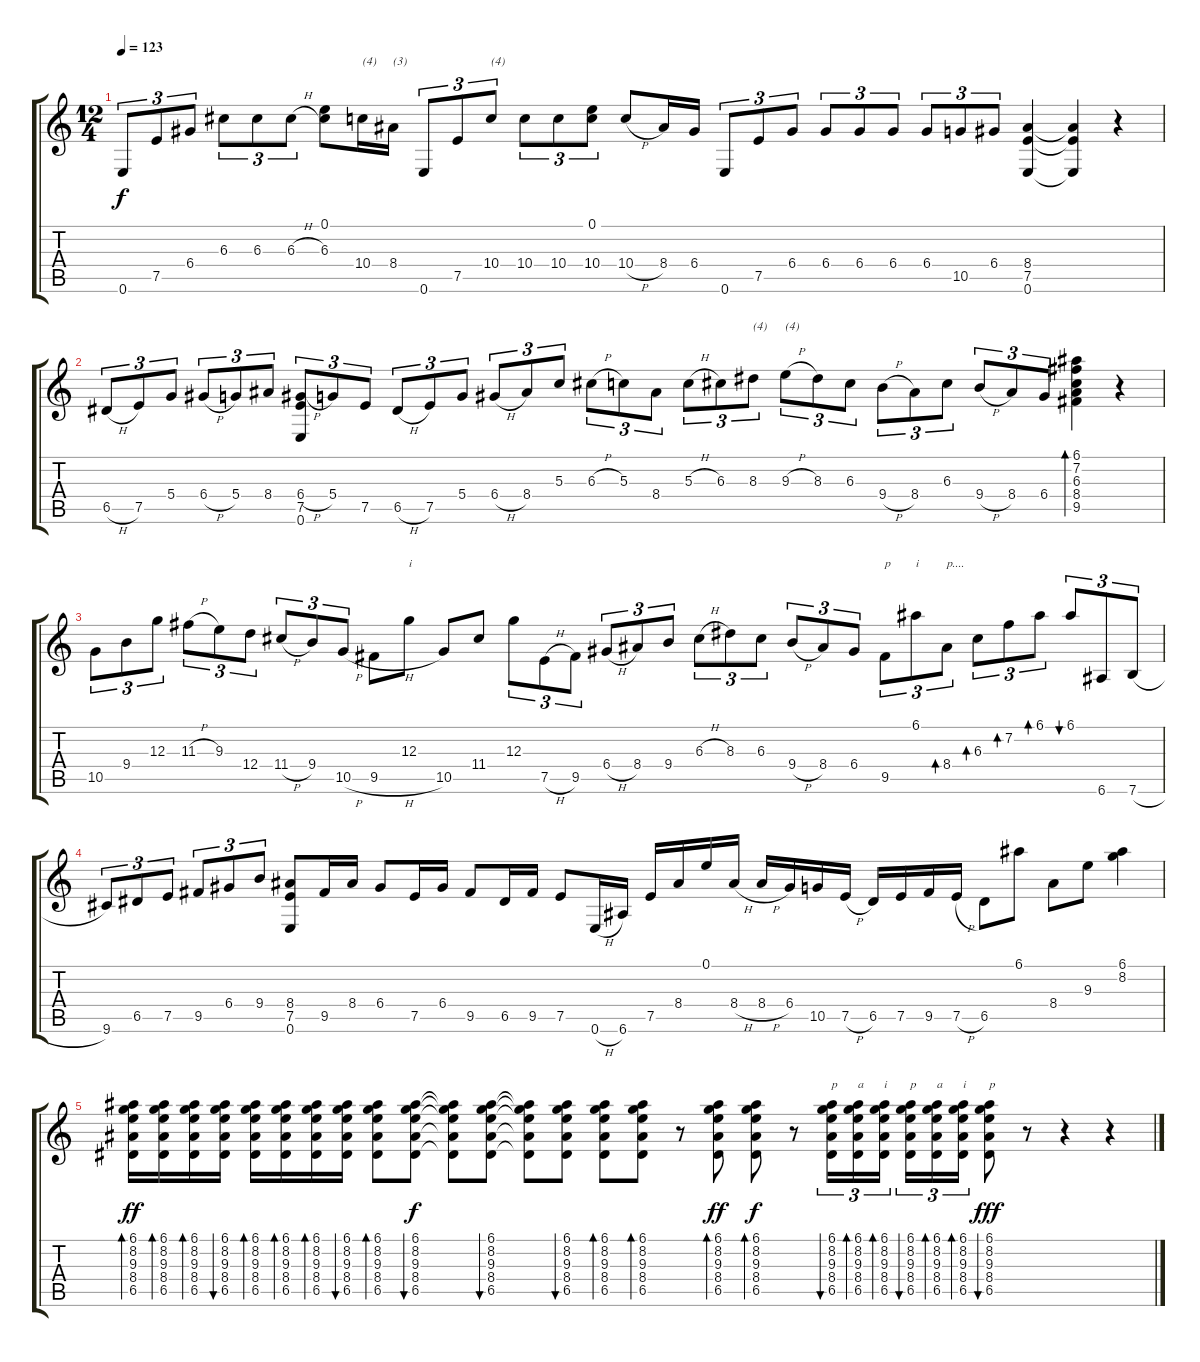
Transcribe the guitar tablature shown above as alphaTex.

\track "" {instrument acousticguitarnylon}
\staff {score tabs}
\tuning (E4 B3 G3 D3 A2 E2) {hide}
\ts (12 4)
\tempo 123
\clef g2
\ks c
0.6.8{tu (3 2) dy f} 7.5.8{tu (3 2)} 6.4.8{tu (3 2)} 6.3.8{tu (3 2)} 6.3.8{tu (3 2)} 6.3{h}.8{tu (3 2)} (0.1 6.3).8 10.4.16{txt "(4)"} 8.4.16{txt "(3)"} 0.6.8{tu (3 2)} 7.5.8{tu (3 2)} 10.4.8{tu (3 2) txt "(4)"} 10.4.8{tu (3 2)} 10.4.8{tu (3 2)} (0.1 10.4).8{tu (3 2)} 10.4{h}.8 8.4.16 6.4.16 0.6.8{tu (3 2)} 7.5.8{tu (3 2)} 6.4.8{tu (3 2)} 6.4.8{tu (3 2)} 6.4.8{tu (3 2)} 6.4.8{tu (3 2)} 6.4.8{tu (3 2)} 10.5.8{tu (3 2)} 6.4.8{tu (3 2)} (8.4 7.5 0.6).4 (8.4{t} 7.5{t} 0.6{t}).4 r.4 |
6.5{h}.8{tu (3 2)} 7.5.8{tu (3 2)} 5.4.8{tu (3 2)} 6.4{h}.8{tu (3 2)} 5.4.8{tu (3 2)} 8.4.8{tu (3 2)} (6.4{h} 7.5 0.6).8{tu (3 2)} 5.4.8{tu (3 2)} 7.5.8{tu (3 2)} 6.5{h}.8{tu (3 2)} 7.5.8{tu (3 2)} 5.4.8{tu (3 2)} 6.4{h}.8{tu (3 2)} 8.4.8{tu (3 2)} 5.3.8{tu (3 2)} 6.3{h}.8{tu (3 2)} 5.3.8{tu (3 2)} 8.4.8{tu (3 2)} 5.3{h}.8{tu (3 2)} 6.3.8{tu (3 2)} 8.3.8{tu (3 2) txt "(4)"} 9.3{h}.8{tu (3 2) txt "(4)"} 8.3.8{tu (3 2)} 6.3.8{tu (3 2)} 9.4{h}.8{tu (3 2)} 8.4.8{tu (3 2)} 6.3.8{tu (3 2)} 9.4{h}.8{tu (3 2)} 8.4.8{tu (3 2)} 6.4.8{tu (3 2)} (6.1 7.2 6.3 8.4 9.5).4{bd 240} r.4 |
10.5.8{tu (3 2)} 9.4.8{tu (3 2)} 12.3.8{tu (3 2)} 11.3{h}.8{tu (3 2)} 9.3.8{tu (3 2)} 12.4.8{tu (3 2)} 11.4{h}.8{tu (3 2)} 9.4.8{tu (3 2)} 10.5{h}.8{tu (3 2)} 9.5{h}.8 12.3.8{txt "i"} 10.5.8 11.4.8 12.3.8{tu (3 2)} 7.5{h}.8{tu (3 2)} 9.5.8{tu (3 2)} 6.4{h}.8{tu (3 2)} 8.4.8{tu (3 2)} 9.4.8{tu (3 2)} 6.3{h}.8{tu (3 2)} 8.3.8{tu (3 2)} 6.3.8{tu (3 2)} 9.4{h}.8{tu (3 2)} 8.4.8{tu (3 2)} 6.4.8{tu (3 2)} 9.5.8{tu (3 2) txt "p"} 6.1.8{tu (3 2) txt "i"} 8.4.8{tu (3 2) bd 60 txt "p...."} 6.3.8{tu (3 2) bd 60} 7.2.8{tu (3 2) bd 60} 6.1.8{tu (3 2) bd 60} 6.1.8{tu (3 2) bu 60} 6.6.8{tu (3 2)} 7.6{h}.8{tu (3 2)} |
9.6.8{tu (3 2)} 6.5.8{tu (3 2)} 7.5.8{tu (3 2)} 9.5.8{tu (3 2)} 6.4.8{tu (3 2)} 9.4.8{tu (3 2)} (8.4 7.5 0.6).8 9.5.16 8.4.16 6.4.8 7.5.16 6.4.16 9.5.8 6.5.16 9.5.16 7.5.8 0.6{h}.16 6.6.16 7.5.16 8.4.16 0.1.16 8.4{h}.16 8.4{h}.16 6.4.16 10.5.16 7.5{h}.16 6.5.16 7.5.16 9.5.16 7.5{h}.16 6.5.8 6.1.8 8.4.8 9.3.8 (6.1 8.2).4 |
(6.1 8.2 9.3 8.4 6.5).16{bd 60 dy ff} (6.1 8.2 9.3 8.4 6.5).16{bd 60} (6.1 8.2 9.3 8.4 6.5).16{bd 60} (6.1 8.2 9.3 8.4 6.5).16{bu 120} (6.1 8.2 9.3 8.4 6.5).16{bd 60} (6.1 8.2 9.3 8.4 6.5).16{bd 60} (6.1 8.2 9.3 8.4 6.5).16{bd 60} (6.1 8.2 9.3 8.4 6.5).16{bu 120} (6.1 8.2 9.3 8.4 6.5).8{bd 60} (6.1 8.2 9.3 8.4 6.5).8{bu 120 dy f} (6.1{t} 8.2{t} 9.3{t} 8.4{t} 6.5{t}).8 (6.1 8.2 9.3 8.4 6.5).8{bu 120} (6.1{t} 8.2{t} 9.3{t} 8.4{t} 6.5{t}).8 (6.1 8.2 9.3 8.4 6.5).8{bu 120} (6.1 8.2 9.3 8.4 6.5).8{bd 60} (6.1 8.2 9.3 8.4 6.5).8{bd 60} r.8 (6.1 8.2 9.3 8.4 6.5).8{bd 60 dy ff} (6.1 8.2 9.3 8.4 6.5).8{bd 60 dy f} r.8 (6.1 8.2 9.3 8.4 6.5).16{tu (3 2) bu 120 txt "p"} (6.1 8.2 9.3 8.4 6.5).16{tu (3 2) bd 60 txt "a"} (6.1 8.2 9.3 8.4 6.5).16{tu (3 2) bd 60 txt "i"} (6.1 8.2 9.3 8.4 6.5).16{tu (3 2) bu 120 txt "p"} (6.1 8.2 9.3 8.4 6.5).16{tu (3 2) bd 60 txt "a"} (6.1 8.2 9.3 8.4 6.5).16{tu (3 2) bd 60 txt "i"} (6.1 8.2 9.3 8.4 6.5).8{bu 120 txt "p" dy fff} r.8 r.4 r.4
